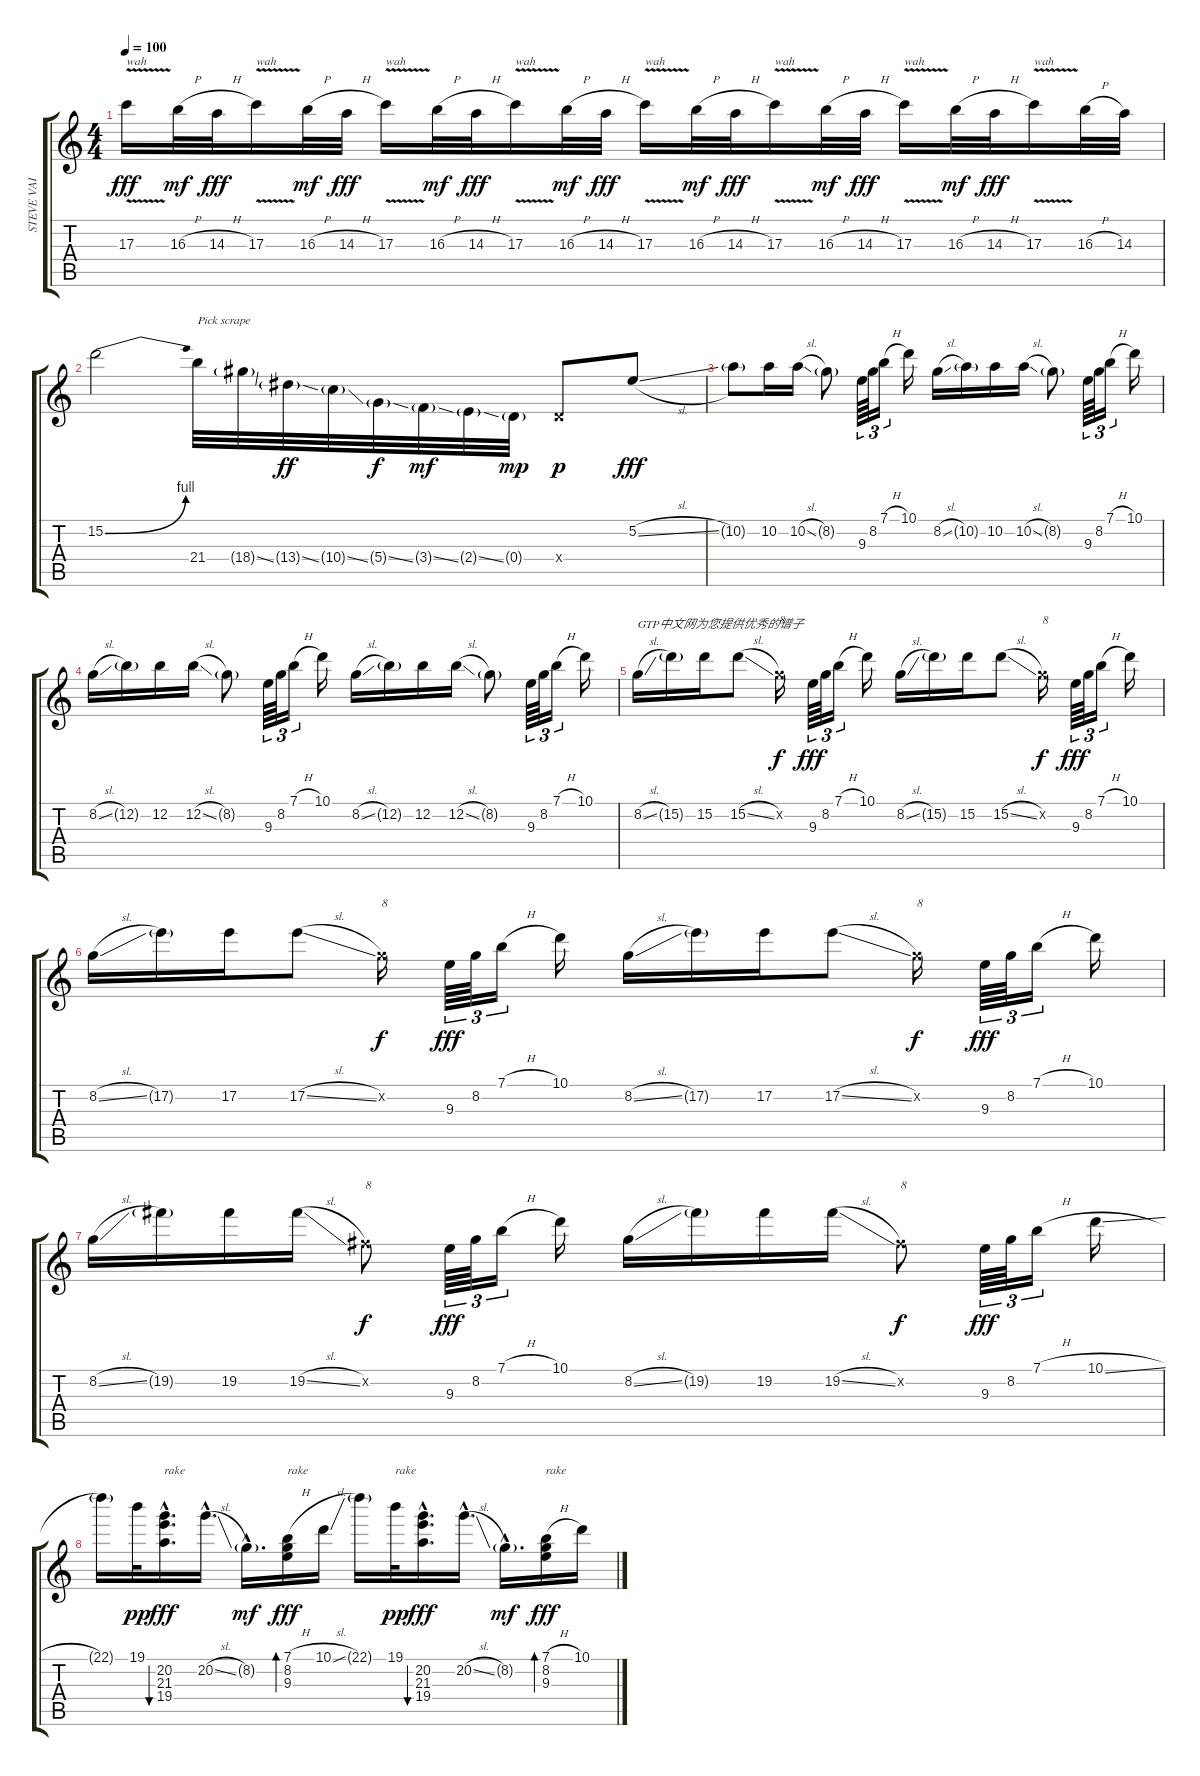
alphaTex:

\track ("STEVE VAI" "STEVE VAI") {instrument overdrivenguitar}
\staff {score tabs}
\tuning (E4 B3 G3 D3 A2 E2) {hide}
\ts (4 4)
\tempo 100
\clef g2
\ks c
17.3{v}.16{txt "wah" dy fff} 16.3{h}.32{dy mf} 14.3{h}.32{dy fff} 17.3{v}.16{txt "wah"} 16.3{h}.32{dy mf} 14.3{h}.32{dy fff} 17.3{v}.16{txt "wah"} 16.3{h}.32{dy mf} 14.3{h}.32{dy fff} 17.3{v}.16{txt "wah"} 16.3{h}.32{dy mf} 14.3{h}.32{dy fff} 17.3{v}.16{txt "wah"} 16.3{h}.32{dy mf} 14.3{h}.32{dy fff} 17.3{v}.16{txt "wah"} 16.3{h}.32{dy mf} 14.3{h}.32{dy fff} 17.3{v}.16{txt "wah"} 16.3{h}.32{dy mf} 14.3{h}.32{dy fff} 17.3{v}.16{txt "wah"} 16.3{h}.32 14.3.32 |
15.2{be (bend 0 0 60 4)}.2 21.4.32{txt "Pick scrape"} 18.4{ss g}.32 13.4{ss g}.32{dy ff} 10.4{ss g}.32 5.4{ss g}.32{dy f} 3.4{ss g}.32{dy mf} 2.4{ss g}.32 0.4{g}.32{dy mp} 0.4{x}.8{dy p} 5.2{sl}.8{dy fff} |
10.2{g}.8 10.2.16 10.2{sl}.16 8.2{g}.8 9.3.64{tu (3 2)} 8.2.64{tu (3 2)} 7.1{h}.16{tu (3 2)} 10.1.16 8.2{sl}.16 10.2{g}.16 10.2.16 10.2{sl}.16 8.2{g}.8 9.3.64{tu (3 2)} 8.2.64{tu (3 2)} 7.1{h}.16{tu (3 2)} 10.1.16 |
8.2{sl}.16 12.2{g}.16 12.2.16 12.2{sl}.16 8.2{g}.8 9.3.64{tu (3 2)} 8.2.64{tu (3 2)} 7.1{h}.16{tu (3 2)} 10.1.16 8.2{sl}.16 12.2{g}.16 12.2.16 12.2{sl}.16 8.2{g}.8 9.3.64{tu (3 2)} 8.2.64{tu (3 2)} 7.1{h}.16{tu (3 2)} 10.1.16 |
8.2{sl}.16{txt "GTP中文网为您提供优秀的谱子"} 15.2{g}.16 15.2.16 15.2{sl}.8 8.2{x}.16{txt "8" dy f} 9.3.64{tu (3 2) dy fff} 8.2.64{tu (3 2)} 7.1{h}.16{tu (3 2)} 10.1.16 8.2{sl}.16 15.2{g}.16 15.2.16 15.2{sl}.8 8.2{x}.16{txt "8" dy f} 9.3.64{tu (3 2) dy fff} 8.2.64{tu (3 2)} 7.1{h}.16{tu (3 2)} 10.1.16 |
8.2{sl}.16 17.2{g}.16 17.2.16 17.2{sl}.8 8.2{x}.16{txt "8" dy f} 9.3.64{tu (3 2) dy fff} 8.2.64{tu (3 2)} 7.1{h}.16{tu (3 2)} 10.1.16 8.2{sl}.16 17.2{g}.16 17.2.16 17.2{sl}.8 8.2{x}.16{txt "8" dy f} 9.3.64{tu (3 2) dy fff} 8.2.64{tu (3 2)} 7.1{h}.16{tu (3 2)} 10.1.16 |
8.2{sl}.16 19.2{g}.16 19.2.16 19.2{sl}.16 7.2{x}.8{txt "8" dy f} 9.3.64{tu (3 2) dy fff} 8.2.64{tu (3 2)} 7.1{h}.16{tu (3 2)} 10.1.16 8.2{sl}.16 19.2{g}.16 19.2.16 19.2{sl}.16 7.2{x}.8{txt "8" dy f} 9.3.64{tu (3 2) dy fff} 8.2.64{tu (3 2)} 7.1{h}.16{tu (3 2)} 10.1{sl}.16 |
22.1{g}.16 19.1.32{dy pp} (20.2{hac} 21.3{hac} 19.4{hac}).16{d bu 120 txt "rake" dy fff} 20.2{sl hac}.16{d} 8.2{g hac}.16{d dy mf} (7.1{h} 8.2 9.3).16{bd 480 txt "rake" dy fff} 10.1{sl}.16 22.1{g}.16 19.1.32{txt "rake" dy pp} (20.2{hac} 21.3{hac} 19.4{hac}).16{d bu 120 dy fff} 20.2{sl hac}.16{d} 8.2{g hac}.16{d dy mf} (7.1{h} 8.2 9.3).16{bd 480 txt "rake" dy fff} 10.1{sl}.16
